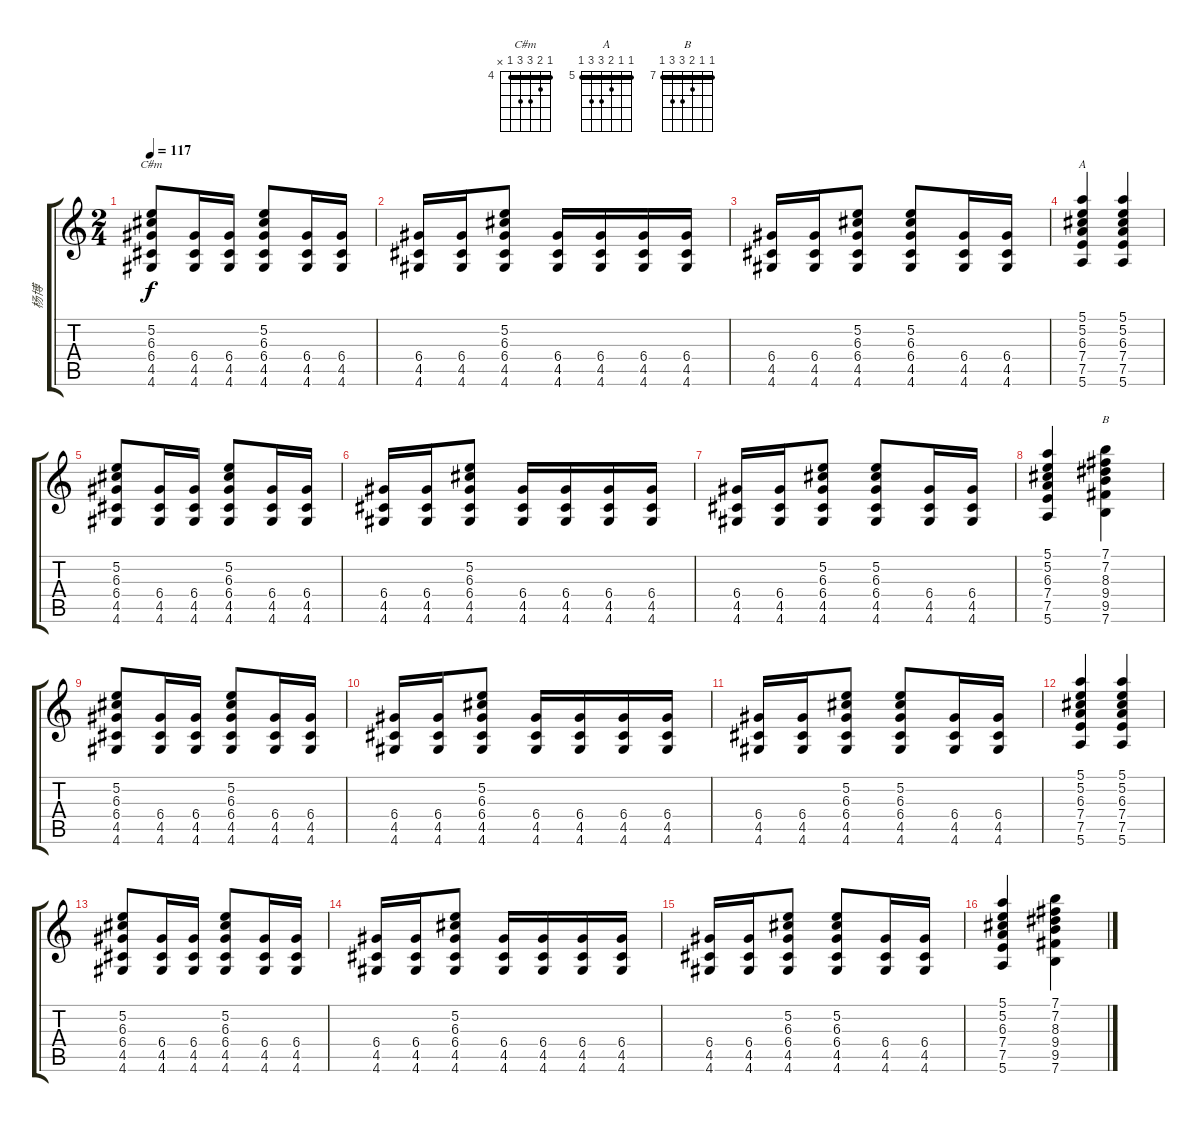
\track ("杨博" "杨博") {instrument distortionguitar}
\staff {score tabs}
\tuning (E4 B3 G3 D3 A2 E2) {hide}
\chord ("C#m" 4 5 6 6 4 x) {firstfret 4 barre 4}
\chord ("A" 5 5 6 7 7 5) {firstfret 5 barre 5}
\chord ("B" 7 7 8 9 9 7) {firstfret 7 barre 7}
\ts (2 4)
\tempo 117
\clef g2
\ks c
(5.2 6.3 6.4 4.5 4.6).8{ch "C#m" dy f instrument distortionguitar} (6.4 4.5 4.6).16 (6.4 4.5 4.6).16 (5.2 6.3 6.4 4.5 4.6).8 (6.4 4.5 4.6).16 (6.4 4.5 4.6).16 |
(6.4 4.5 4.6).16 (6.4 4.5 4.6).16 (5.2 6.3 6.4 4.5 4.6).8 (6.4 4.5 4.6).16 (6.4 4.5 4.6).16 (6.4 4.5 4.6).16 (6.4 4.5 4.6).16 |
(6.4 4.5 4.6).16 (6.4 4.5 4.6).16 (5.2 6.3 6.4 4.5 4.6).8 (5.2 6.3 6.4 4.5 4.6).8 (6.4 4.5 4.6).16 (6.4 4.5 4.6).16 |
(5.1 5.2 6.3 7.4 7.5 5.6).4{ch "A"} (5.1 5.2 6.3 7.4 7.5 5.6).4 |
(5.2 6.3 6.4 4.5 4.6).8 (6.4 4.5 4.6).16 (6.4 4.5 4.6).16 (5.2 6.3 6.4 4.5 4.6).8 (6.4 4.5 4.6).16 (6.4 4.5 4.6).16 |
(6.4 4.5 4.6).16 (6.4 4.5 4.6).16 (5.2 6.3 6.4 4.5 4.6).8 (6.4 4.5 4.6).16 (6.4 4.5 4.6).16 (6.4 4.5 4.6).16 (6.4 4.5 4.6).16 |
(6.4 4.5 4.6).16 (6.4 4.5 4.6).16 (5.2 6.3 6.4 4.5 4.6).8 (5.2 6.3 6.4 4.5 4.6).8 (6.4 4.5 4.6).16 (6.4 4.5 4.6).16 |
(5.1 5.2 6.3 7.4 7.5 5.6).4 (7.1 7.2 8.3 9.4 9.5 7.6).4{ch "B"} |
(5.2 6.3 6.4 4.5 4.6).8 (6.4 4.5 4.6).16 (6.4 4.5 4.6).16 (5.2 6.3 6.4 4.5 4.6).8 (6.4 4.5 4.6).16 (6.4 4.5 4.6).16 |
(6.4 4.5 4.6).16 (6.4 4.5 4.6).16 (5.2 6.3 6.4 4.5 4.6).8 (6.4 4.5 4.6).16 (6.4 4.5 4.6).16 (6.4 4.5 4.6).16 (6.4 4.5 4.6).16 |
(6.4 4.5 4.6).16 (6.4 4.5 4.6).16 (5.2 6.3 6.4 4.5 4.6).8 (5.2 6.3 6.4 4.5 4.6).8 (6.4 4.5 4.6).16 (6.4 4.5 4.6).16 |
(5.1 5.2 6.3 7.4 7.5 5.6).4 (5.1 5.2 6.3 7.4 7.5 5.6).4 |
(5.2 6.3 6.4 4.5 4.6).8 (6.4 4.5 4.6).16 (6.4 4.5 4.6).16 (5.2 6.3 6.4 4.5 4.6).8 (6.4 4.5 4.6).16 (6.4 4.5 4.6).16 |
(6.4 4.5 4.6).16 (6.4 4.5 4.6).16 (5.2 6.3 6.4 4.5 4.6).8 (6.4 4.5 4.6).16 (6.4 4.5 4.6).16 (6.4 4.5 4.6).16 (6.4 4.5 4.6).16 |
(6.4 4.5 4.6).16 (6.4 4.5 4.6).16 (5.2 6.3 6.4 4.5 4.6).8 (5.2 6.3 6.4 4.5 4.6).8 (6.4 4.5 4.6).16 (6.4 4.5 4.6).16 |
(5.1 5.2 6.3 7.4 7.5 5.6).4 (7.1 7.2 8.3 9.4 9.5 7.6).4
